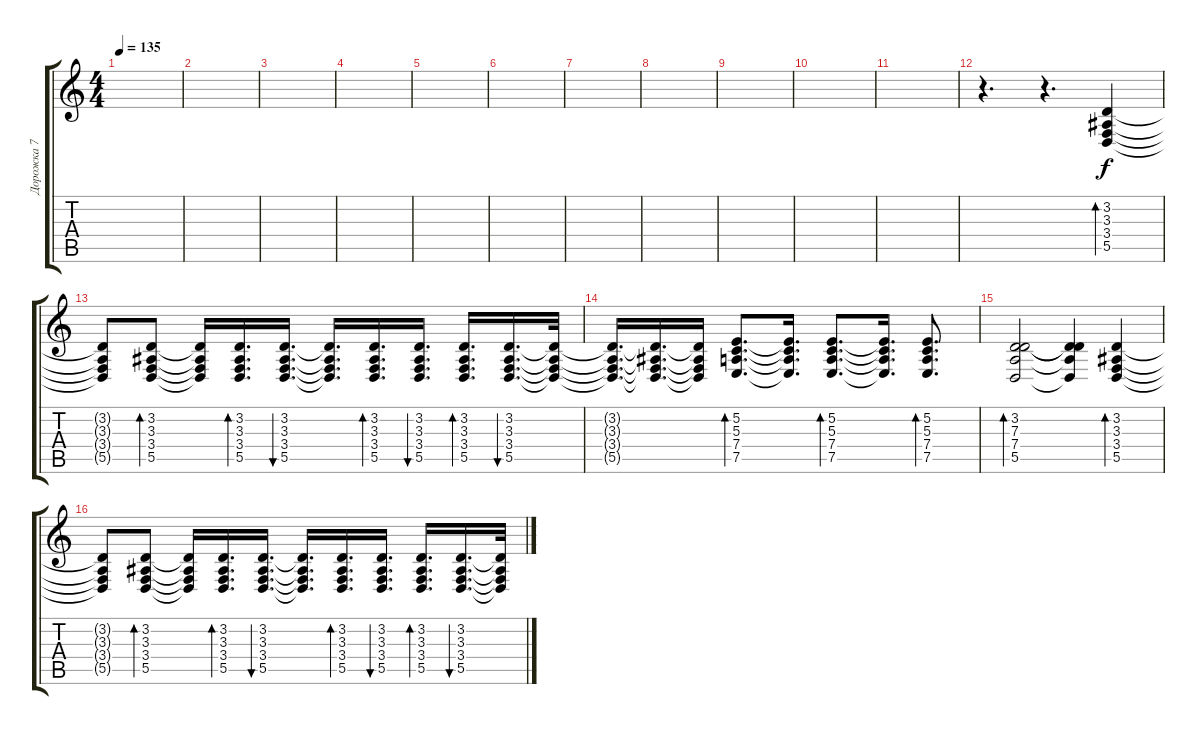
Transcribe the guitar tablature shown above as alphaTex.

\track ("Дорожка 7" "Дорожка 7") {instrument orchestralharp}
\staff {score tabs}
\tuning (E4 B3 G3 D3 A2 E2) {hide}
\ts (4 4)
\tempo 135
\clef g2
\ks c
|
|
|
|
|
|
|
|
|
|
|
r.4{d volume 8 instrument acousticguitarsteel} r.4{d} (3.2 3.3 3.4 5.5).4{bd 120} |
(3.2{t} 3.3{t} 3.4{t} 5.5{t}).8 (3.2 3.3 3.4 5.5).8{bd 120} (3.2{t} 3.3{t} 3.4{t} 5.5{t}).16 (3.2 3.3 3.4 5.5).16{d bd 120} (3.2 3.3 3.4 5.5).16{d bu 120} (3.2{t} 3.3{t} 3.4{t} 5.5{t}).16{d} (3.2 3.3 3.4 5.5).16{d bd 120} (3.2 3.3 3.4 5.5).16{d bu 120} (3.2 3.3 3.4 5.5).16{d bd 120} (3.2 3.3 3.4 5.5).16{d bu 120} (3.2{t} 3.3{t} 3.4{t} 5.5{t}).32 |
(3.2{t} 3.3{t} 3.4{t} 5.5{t}).16{d} (3.2{t} 3.3{t} 3.4{t} 5.5{t}).16{d} (3.2{t} 3.3{t} 3.4{t} 5.5{t}).16 (5.2 5.3 7.4 7.5).8{d bd 120} (5.2{t} 5.3{t} 7.4{t} 7.5{t}).16{d} (5.2 5.3 7.4 7.5).8{d bd 120} (5.2{t} 5.3{t} 7.4{t} 7.5{t}).16{d} (5.2 5.3 7.4 7.5).8{d bd 120} |
(3.2 7.3 7.4 5.5).2{bd 120} (3.2{t} 7.3{t} 7.4{t} 5.5{t}).4 (3.2 3.3 3.4 5.5).4{bd 120} |
(3.2{t} 3.3{t} 3.4{t} 5.5{t}).8 (3.2 3.3 3.4 5.5).8{bd 120} (3.2{t} 3.3{t} 3.4{t} 5.5{t}).16 (3.2 3.3 3.4 5.5).16{d bd 120} (3.2 3.3 3.4 5.5).16{d bu 120} (3.2{t} 3.3{t} 3.4{t} 5.5{t}).16{d} (3.2 3.3 3.4 5.5).16{d bd 120} (3.2 3.3 3.4 5.5).16{d bu 120} (3.2 3.3 3.4 5.5).16{d bd 120} (3.2 3.3 3.4 5.5).16{d bu 120} (3.2{t} 3.3{t} 3.4{t} 5.5{t}).32
